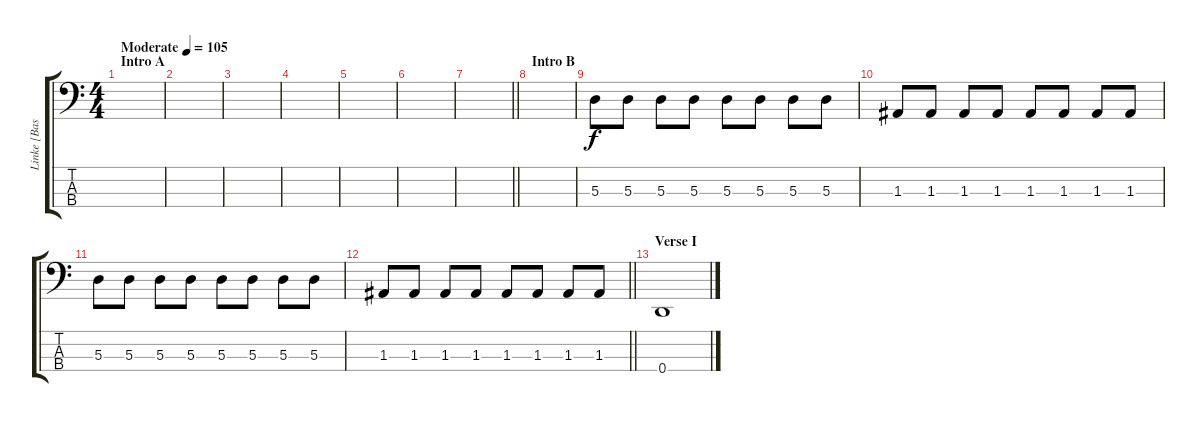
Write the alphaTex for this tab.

\track ("Linke [Bass]" "Linke [Bas") {instrument electricbassfinger}
\staff {score tabs}
\tuning (G2 D2 A1 D1) {hide}
\ts (4 4)
\section ("" "Intro A")
\tempo (105 "Moderate")
\clef f4
\ks c
|
|
|
|
|
|
\barLineRight lightlight
|
\section ("" "Intro B")
|
5.3.8 5.3.8 5.3.8 5.3.8 5.3.8 5.3.8 5.3.8 5.3.8 |
1.3.8 1.3.8 1.3.8 1.3.8 1.3.8 1.3.8 1.3.8 1.3.8 |
5.3.8 5.3.8 5.3.8 5.3.8 5.3.8 5.3.8 5.3.8 5.3.8 |
\barLineRight lightlight
1.3.8 1.3.8 1.3.8 1.3.8 1.3.8 1.3.8 1.3.8 1.3.8 |
\section ("" "Verse I")
0.4.1
